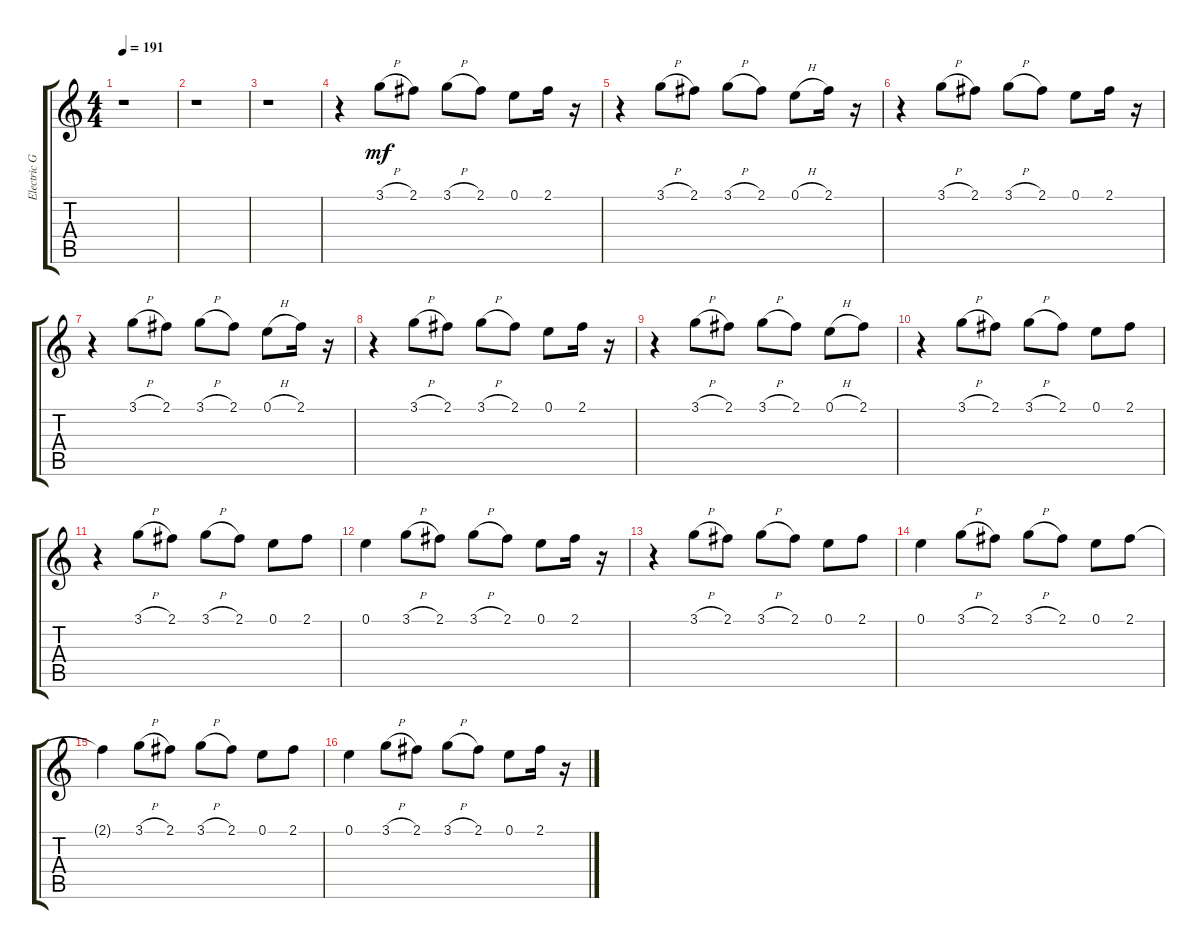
\track ("Electric Guitar Right" "Electric G") {instrument distortionguitar}
\staff {score tabs}
\tuning (E4 B3 G3 D3 A2 E2) {hide}
\ts (4 4)
\tempo 191
\clef g2
\ks c
r.1{dy mf} |
r.1 |
r.1 |
r.4{volume 11 instrument electricguitarjazz} 3.1{h}.8 2.1.8 3.1{h}.8 2.1.8 0.1.8 2.1.16 r.16 |
r.4 3.1{h}.8 2.1.8 3.1{h}.8 2.1.8 0.1{h}.8 2.1.16 r.16 |
r.4 3.1{h}.8 2.1.8 3.1{h}.8 2.1.8 0.1.8 2.1.16 r.16 |
r.4 3.1{h}.8 2.1.8 3.1{h}.8 2.1.8 0.1{h}.8 2.1.16 r.16 |
r.4 3.1{h}.8 2.1.8 3.1{h}.8 2.1.8 0.1.8 2.1.16 r.16 |
r.4 3.1{h}.8 2.1.8 3.1{h}.8 2.1.8 0.1{h}.8 2.1.8 |
r.4 3.1{h}.8 2.1.8 3.1{h}.8 2.1.8 0.1.8 2.1.8 |
r.4 3.1{h}.8 2.1.8 3.1{h}.8 2.1.8 0.1.8 2.1.8 |
0.1.4 3.1{h}.8 2.1.8 3.1{h}.8 2.1.8 0.1.8 2.1.16 r.16 |
r.4 3.1{h}.8 2.1.8 3.1{h}.8 2.1.8 0.1.8 2.1.8 |
0.1.4 3.1{h}.8 2.1.8 3.1{h}.8 2.1.8 0.1.8 2.1.8 |
2.1{t}.4 3.1{h}.8 2.1.8 3.1{h}.8 2.1.8 0.1.8 2.1.8 |
0.1.4 3.1{h}.8 2.1.8 3.1{h}.8 2.1.8 0.1.8 2.1.16 r.16
